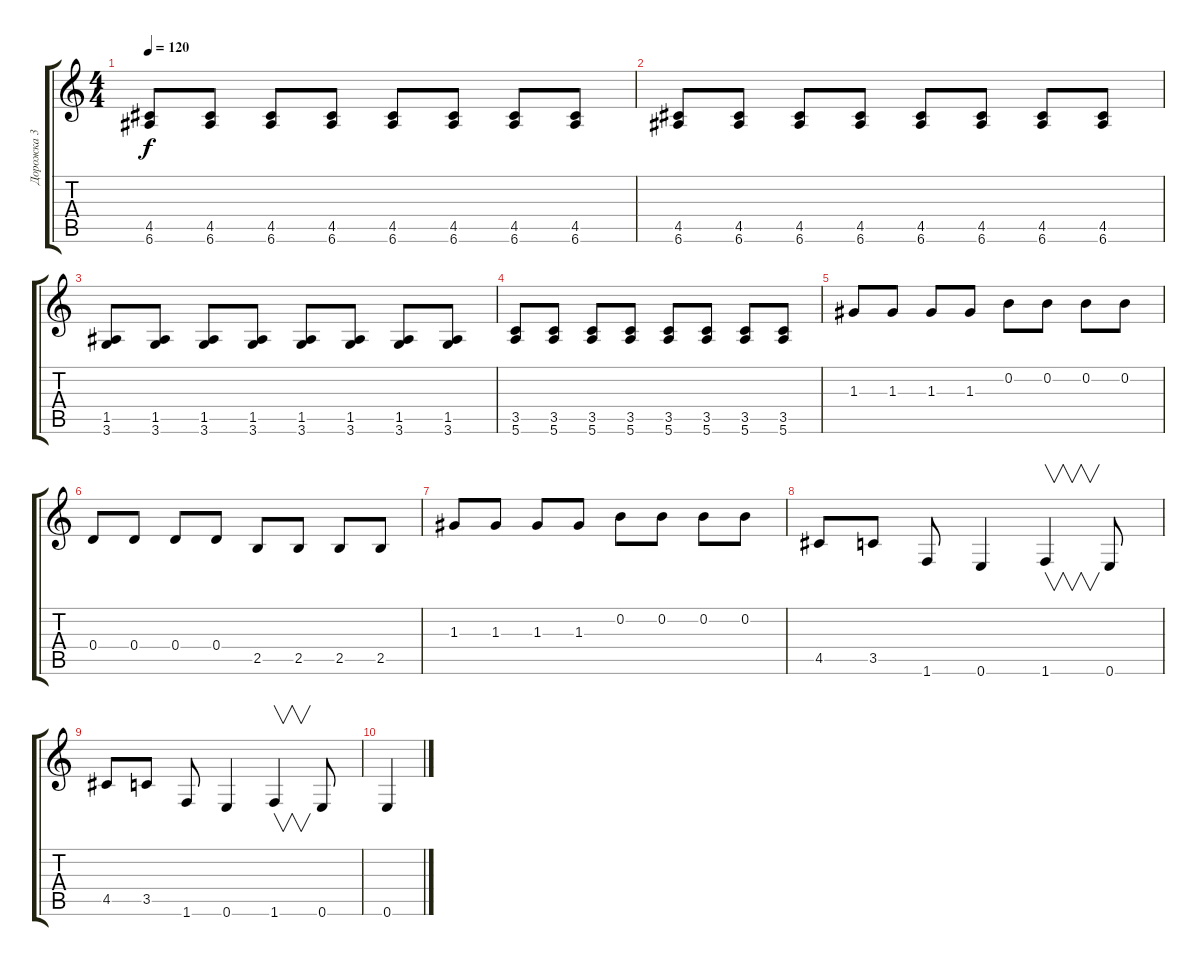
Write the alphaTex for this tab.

\track ("Дорожка 3" "Дорожка 3") {instrument distortionguitar}
\staff {score tabs}
\tuning (E4 B3 G3 D3 A2 E2) {hide}
\ts (4 4)
\tempo 120
\clef g2
\ks c
(4.5 6.6).8{dy f} (4.5 6.6).8 (4.5 6.6).8 (4.5 6.6).8 (4.5 6.6).8 (4.5 6.6).8 (4.5 6.6).8 (4.5 6.6).8 |
(4.5 6.6).8 (4.5 6.6).8 (4.5 6.6).8 (4.5 6.6).8 (4.5 6.6).8 (4.5 6.6).8 (4.5 6.6).8 (4.5 6.6).8 |
(1.5 3.6).8 (1.5 3.6).8 (1.5 3.6).8 (1.5 3.6).8 (1.5 3.6).8 (1.5 3.6).8 (1.5 3.6).8 (1.5 3.6).8 |
(3.5 5.6).8 (3.5 5.6).8 (3.5 5.6).8 (3.5 5.6).8 (3.5 5.6).8 (3.5 5.6).8 (3.5 5.6).8 (3.5 5.6).8 |
1.3.8 1.3.8 1.3.8 1.3.8 0.2.8 0.2.8 0.2.8 0.2.8 |
0.4.8 0.4.8 0.4.8 0.4.8 2.5.8 2.5.8 2.5.8 2.5.8 |
1.3.8 1.3.8 1.3.8 1.3.8 0.2.8 0.2.8 0.2.8 0.2.8 |
4.5.8 3.5.8 1.6.8 0.6.4 1.6.4{v} 0.6.8 |
4.5.8 3.5.8 1.6.8 0.6.4 1.6.4{v} 0.6.8 |
0.6.4
